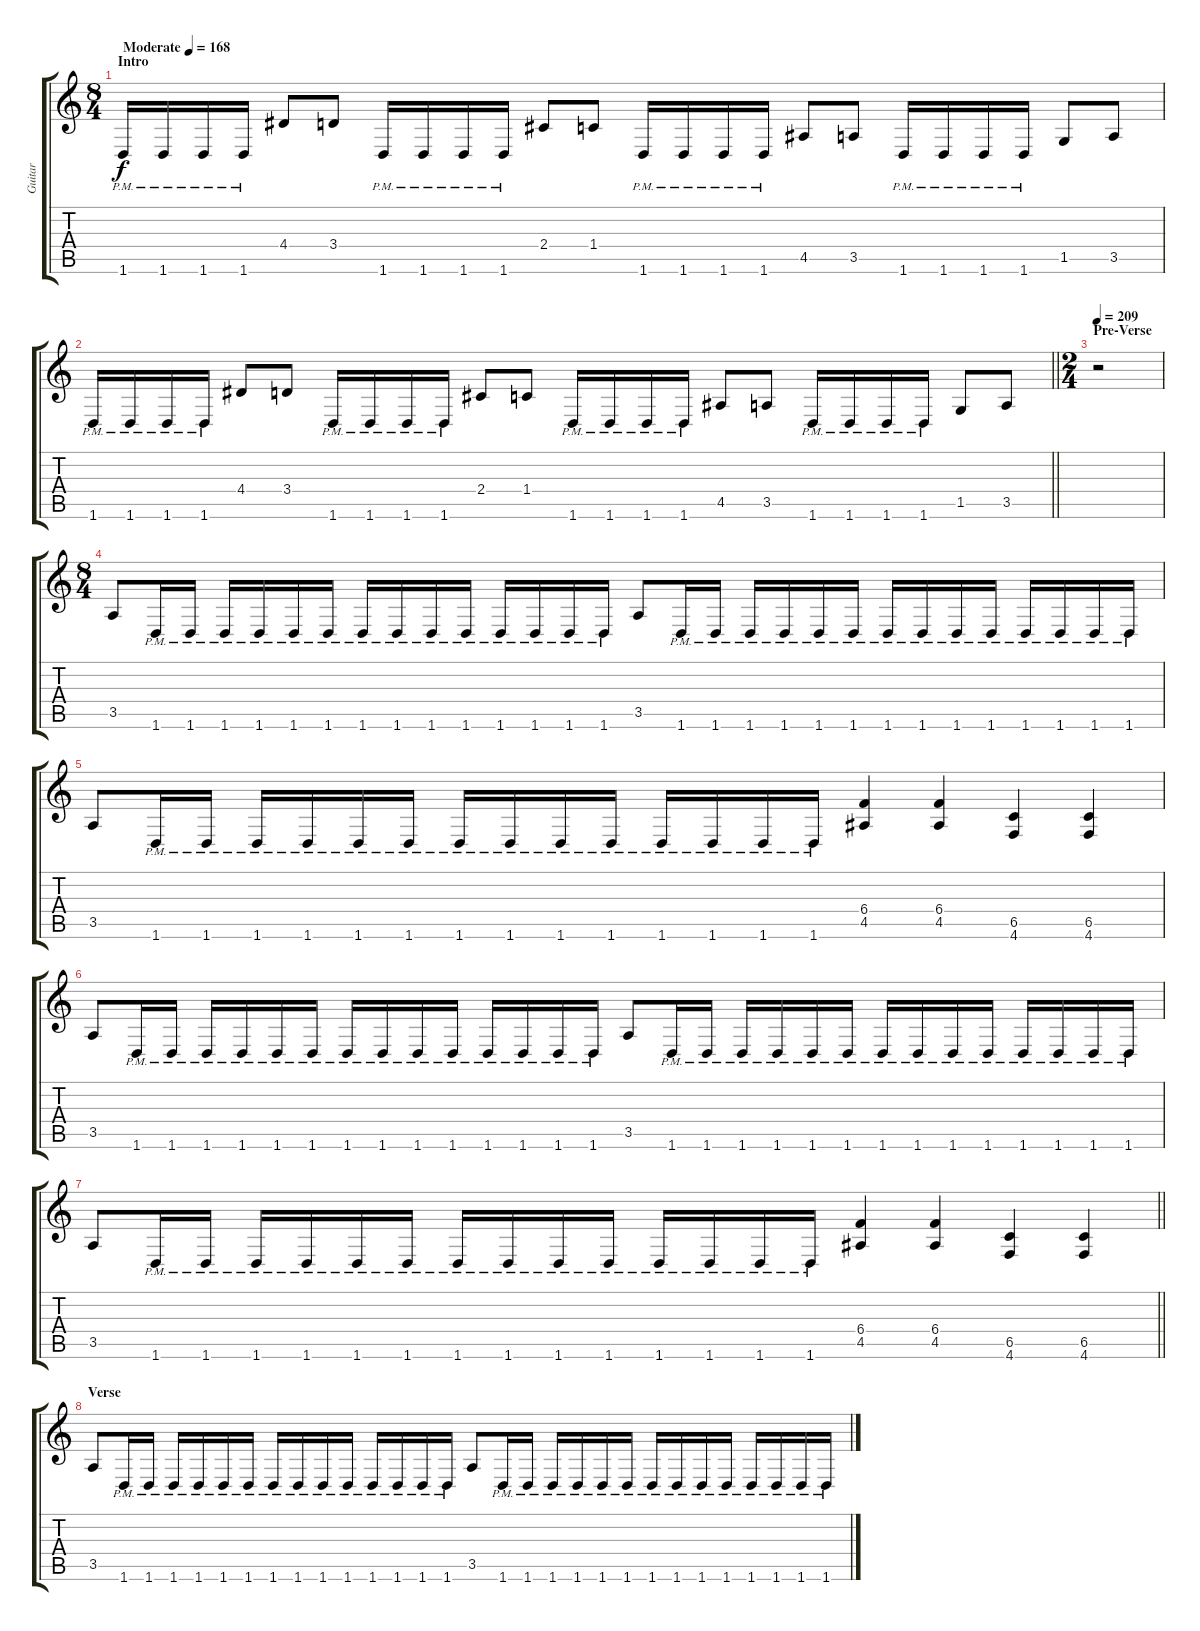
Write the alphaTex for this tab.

\track ("Guitar" "Guitar") {instrument distortionguitar}
\staff {score tabs}
\tuning (Db4 Ab3 E3 B2 Gb2 Db2) {hide}
\ts (8 4)
\section ("" "Intro")
\tempo (168 "Moderate")
\clef g2
\ks c
1.6{pm}.16{dy f instrument distortionguitar} 1.6{pm}.16 1.6{pm}.16 1.6{pm}.16 4.4.8 3.4.8 1.6{pm}.16 1.6{pm}.16 1.6{pm}.16 1.6{pm}.16 2.4.8 1.4.8 1.6{pm}.16 1.6{pm}.16 1.6{pm}.16 1.6{pm}.16 4.5.8 3.5.8 1.6{pm}.16 1.6{pm}.16 1.6{pm}.16 1.6{pm}.16 1.5.8 3.5.8 |
\barLineRight lightlight
1.6{pm}.16 1.6{pm}.16 1.6{pm}.16 1.6{pm}.16 4.4.8 3.4.8 1.6{pm}.16 1.6{pm}.16 1.6{pm}.16 1.6{pm}.16 2.4.8 1.4.8 1.6{pm}.16 1.6{pm}.16 1.6{pm}.16 1.6{pm}.16 4.5.8 3.5.8 1.6{pm}.16 1.6{pm}.16 1.6{pm}.16 1.6{pm}.16 1.5.8 3.5.8 |
\ts (2 4)
\section ("" "Pre-Verse")
\tempo 209
r.2 |
\ts (8 4)
3.5.8 1.6{pm}.16 1.6{pm}.16 1.6{pm}.16 1.6{pm}.16 1.6{pm}.16 1.6{pm}.16 1.6{pm}.16 1.6{pm}.16 1.6{pm}.16 1.6{pm}.16 1.6{pm}.16 1.6{pm}.16 1.6{pm}.16 1.6{pm}.16 3.5.8 1.6{pm}.16 1.6{pm}.16 1.6{pm}.16 1.6{pm}.16 1.6{pm}.16 1.6{pm}.16 1.6{pm}.16 1.6{pm}.16 1.6{pm}.16 1.6{pm}.16 1.6{pm}.16 1.6{pm}.16 1.6{pm}.16 1.6{pm}.16 |
3.5.8 1.6{pm}.16 1.6{pm}.16 1.6{pm}.16 1.6{pm}.16 1.6{pm}.16 1.6{pm}.16 1.6{pm}.16 1.6{pm}.16 1.6{pm}.16 1.6{pm}.16 1.6{pm}.16 1.6{pm}.16 1.6{pm}.16 1.6{pm}.16 (6.4 4.5).4 (6.4 4.5).4 (6.5 4.6).4 (6.5 4.6).4 |
3.5.8 1.6{pm}.16 1.6{pm}.16 1.6{pm}.16 1.6{pm}.16 1.6{pm}.16 1.6{pm}.16 1.6{pm}.16 1.6{pm}.16 1.6{pm}.16 1.6{pm}.16 1.6{pm}.16 1.6{pm}.16 1.6{pm}.16 1.6{pm}.16 3.5.8 1.6{pm}.16 1.6{pm}.16 1.6{pm}.16 1.6{pm}.16 1.6{pm}.16 1.6{pm}.16 1.6{pm}.16 1.6{pm}.16 1.6{pm}.16 1.6{pm}.16 1.6{pm}.16 1.6{pm}.16 1.6{pm}.16 1.6{pm}.16 |
\barLineRight lightlight
3.5.8 1.6{pm}.16 1.6{pm}.16 1.6{pm}.16 1.6{pm}.16 1.6{pm}.16 1.6{pm}.16 1.6{pm}.16 1.6{pm}.16 1.6{pm}.16 1.6{pm}.16 1.6{pm}.16 1.6{pm}.16 1.6{pm}.16 1.6{pm}.16 (6.4 4.5).4 (6.4 4.5).4 (6.5 4.6).4 (6.5 4.6).4 |
\section ("" "Verse")
3.5.8 1.6{pm}.16 1.6{pm}.16 1.6{pm}.16 1.6{pm}.16 1.6{pm}.16 1.6{pm}.16 1.6{pm}.16 1.6{pm}.16 1.6{pm}.16 1.6{pm}.16 1.6{pm}.16 1.6{pm}.16 1.6{pm}.16 1.6{pm}.16 3.5.8 1.6{pm}.16 1.6{pm}.16 1.6{pm}.16 1.6{pm}.16 1.6{pm}.16 1.6{pm}.16 1.6{pm}.16 1.6{pm}.16 1.6{pm}.16 1.6{pm}.16 1.6{pm}.16 1.6{pm}.16 1.6{pm}.16 1.6{pm}.16
